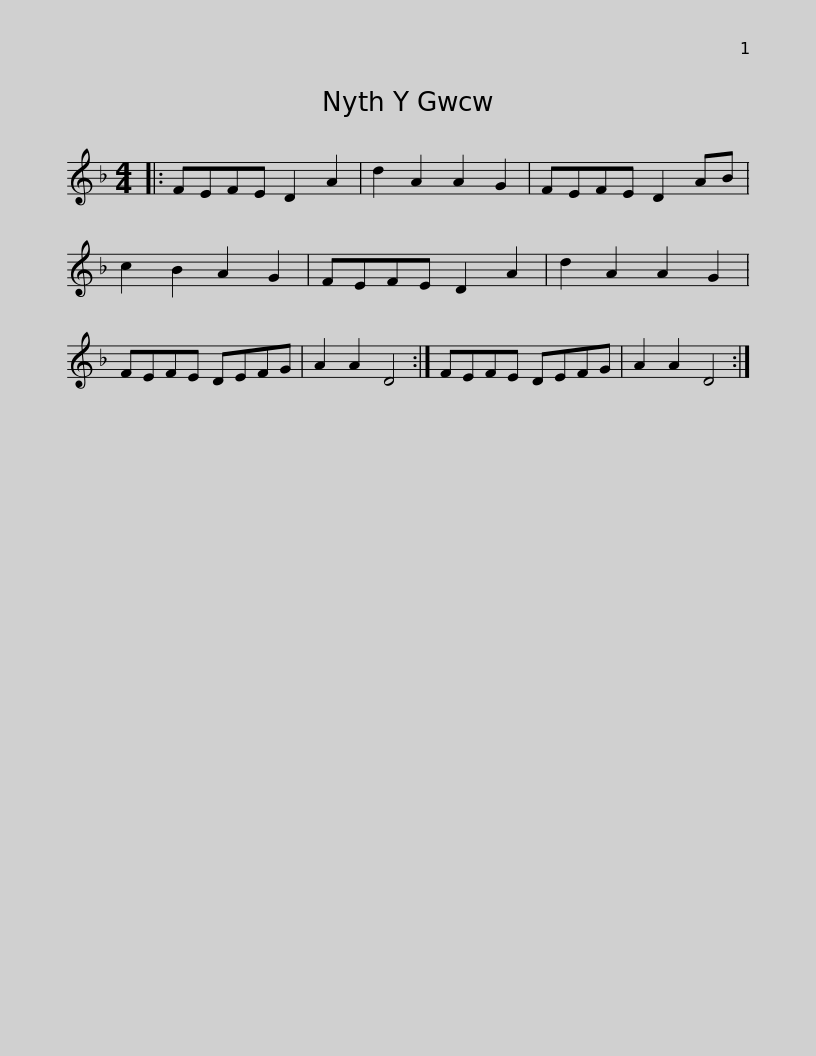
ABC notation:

X:1
L:1/8
M:4/4
I:linebreak $
K:Dmin
V:1 treble
V:1
|: FEFE D2 A2 | d2 A2 A2 G2 | FEFE D2 AB | c2 B2 A2 G2 | FEFE D2 A2 | %5
 d2 A2 A2 G2 | FEFE DEFG |$ A2 A2 D4 :| FEFE DEFG | A2 A2 D4 :| %10
